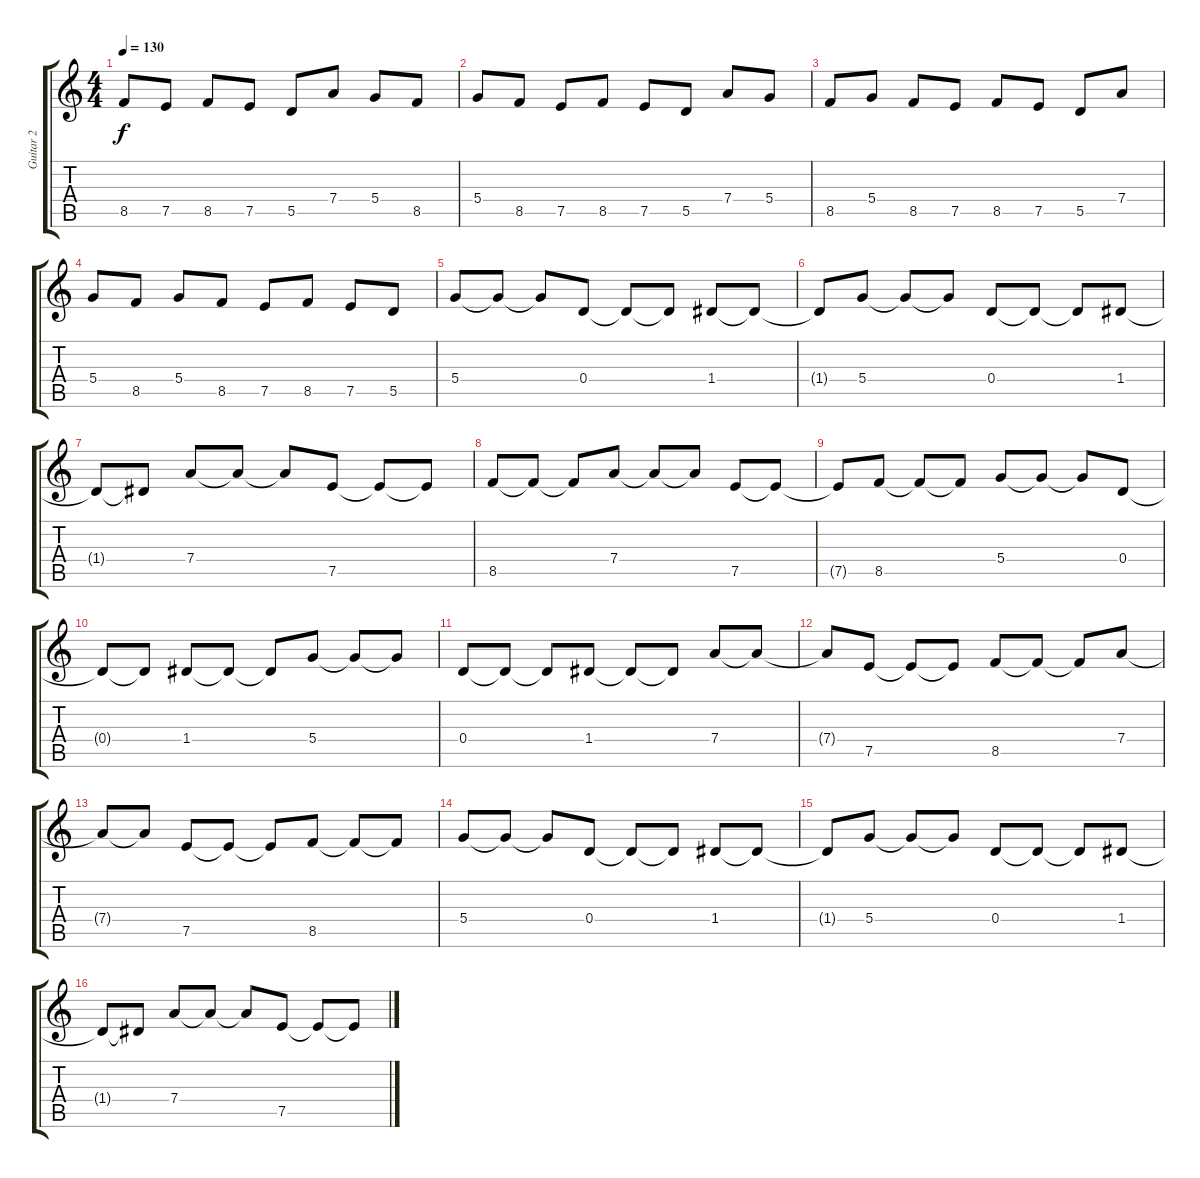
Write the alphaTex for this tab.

\track ("Guitar 2" "Guitar 2") {instrument acousticguitarnylon}
\staff {score tabs}
\tuning (E4 B3 G3 D3 A2 E2) {hide}
\ts (4 4)
\tempo 130
\clef g2
\ks c
8.5.8{dy f} 7.5.8 8.5.8 7.5.8 5.5.8 7.4.8 5.4.8 8.5.8 |
5.4.8 8.5.8 7.5.8 8.5.8 7.5.8 5.5.8 7.4.8 5.4.8 |
8.5.8 5.4.8 8.5.8 7.5.8 8.5.8 7.5.8 5.5.8 7.4.8 |
5.4.8 8.5.8 5.4.8 8.5.8 7.5.8 8.5.8 7.5.8 5.5.8 |
5.4.8 5.4{t}.8 5.4{t}.8 0.4.8 0.4{t}.8 0.4{t}.8 1.4.8 1.4{t}.8 |
1.4{t}.8 5.4.8 5.4{t}.8 5.4{t}.8 0.4.8 0.4{t}.8 0.4{t}.8 1.4.8 |
1.4{t}.8 1.4{t}.8 7.4.8 7.4{t}.8 7.4{t}.8 7.5.8 7.5{t}.8 7.5{t}.8 |
8.5.8 8.5{t}.8 8.5{t}.8 7.4.8 7.4{t}.8 7.4{t}.8 7.5.8 7.5{t}.8 |
7.5{t}.8 8.5.8 8.5{t}.8 8.5{t}.8 5.4.8 5.4{t}.8 5.4{t}.8 0.4.8 |
0.4{t}.8 0.4{t}.8 1.4.8 1.4{t}.8 1.4{t}.8 5.4.8 5.4{t}.8 5.4{t}.8 |
0.4.8 0.4{t}.8 0.4{t}.8 1.4.8 1.4{t}.8 1.4{t}.8 7.4.8 7.4{t}.8 |
7.4{t}.8 7.5.8 7.5{t}.8 7.5{t}.8 8.5.8 8.5{t}.8 8.5{t}.8 7.4.8 |
7.4{t}.8 7.4{t}.8 7.5.8 7.5{t}.8 7.5{t}.8 8.5.8 8.5{t}.8 8.5{t}.8 |
5.4.8 5.4{t}.8 5.4{t}.8 0.4.8 0.4{t}.8 0.4{t}.8 1.4.8 1.4{t}.8 |
1.4{t}.8 5.4.8 5.4{t}.8 5.4{t}.8 0.4.8 0.4{t}.8 0.4{t}.8 1.4.8 |
1.4{t}.8 1.4{t}.8 7.4.8 7.4{t}.8 7.4{t}.8 7.5.8 7.5{t}.8 7.5{t}.8
